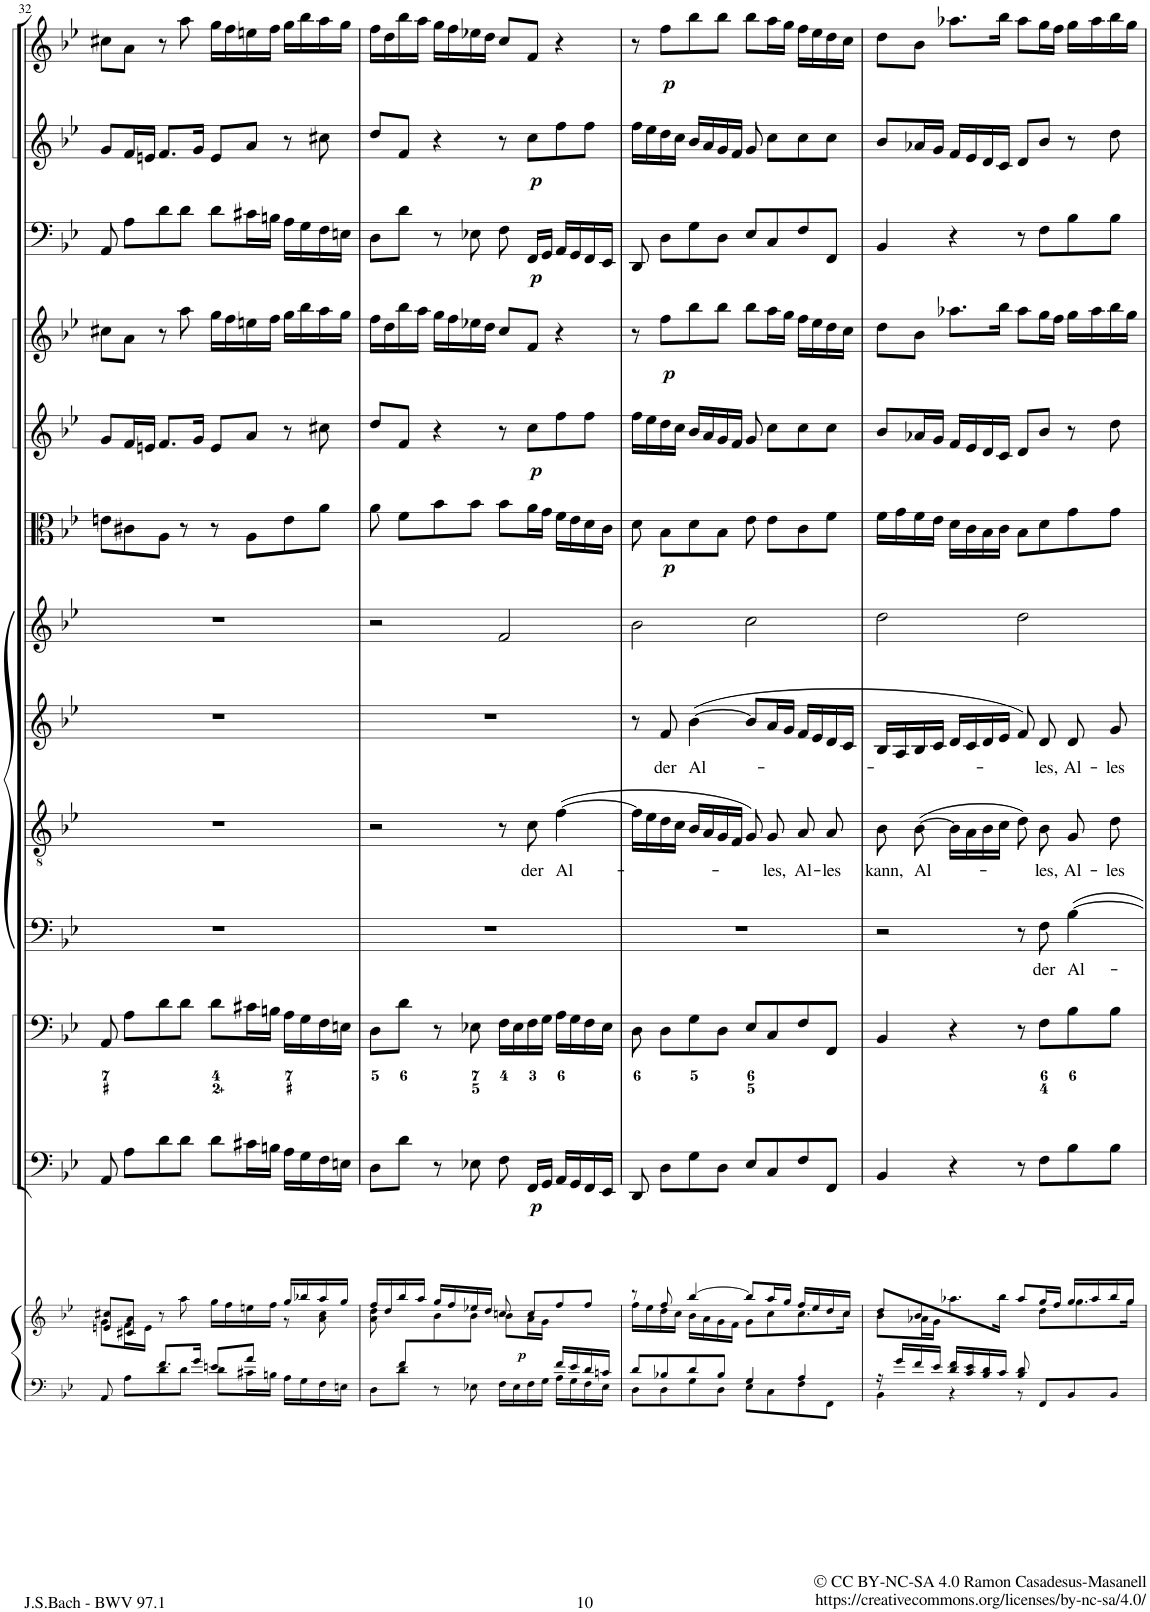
**kern	**kern	**kern	**kern	**kern	**text	**kern	**text	**kern	**text	**kern	**kern	**kern	**kern	**kern	**kern	**kern
*part13	*part13	*part12	*part11	*part10	*part10	*part9	*part9	*part8	*part8	*part7	*part6	*part5	*part4	*part3	*part2	*part1
*staff14	*staff13	*staff12	*staff11	*staff10	*staff10	*staff9	*staff9	*staff8	*staff8	*staff7	*staff6	*staff5	*staff4	*staff3	*staff2	*staff1
*I"Piano reduction	*	*I"Violoncello  e Violone	*I"Organo	*I"Basso	*	*I"Tenore	*	*I"Alto	*	*I"Soprano	*I"Viola	*I"Violino II	*I"Violino I	*I"Fagotti	*I"Oboe II	*I"Oboe I
*I'Pno	*	*	*	*	*	*	*	*	*	*	*	*	*	*	*I'Ob	*I'Ob
!!LO:PB:g=z
*clefF4	*clefG2	*clefF4	*clefF4	*clefF4	*	*clefGv2	*	*clefG2	*	*clefG2	*clefC3	*clefG2	*clefG2	*clefF4	*clefG2	*clefG2
*k[b-e-]	*k[b-e-]	*k[b-e-]	*k[b-e-]	*k[b-e-]	*	*k[b-e-]	*	*k[b-e-]	*	*k[b-e-]	*k[b-e-]	*k[b-e-]	*k[b-e-]	*k[b-e-]	*k[b-e-]	*k[b-e-]
*M4/4	*M4/4	*M4/4	*M4/4	*M4/4	*	*M4/4	*	*M4/4	*	*M4/4	*M4/4	*M4/4	*M4/4	*M4/4	*M4/4	*M4/4
*met(c)	*met(c)	*met(c)	*met(c)	*met(c)	*	*met(c)	*	*met(c)	*	*met(c)	*met(c)	*met(c)	*met(c)	*met(c)	*met(c)	*met(c)
=32	=32	=32	=32	=32	=32	=32	=32	=32	=32	=32	=32	=32	=32	=32	=32	=32
*^	*^	*	*	*	*	*	*	*	*	*	*	*	*	*	*	*
8AA/	8ryy	8en/ 8cc#X/L	8g\L	8AA/	8AA/	1r	.	1r	.	1r	.	1r	8en\L	8g/L	8cc#X\L	8AA/	8g/L	8cc#X\L
8ryy	8A\L	8c#X/ 8a/J	16f\L	8A\L	8A\L	.	.	.	.	.	.	.	8c#X\	16f/L	8a\J	8A\L	16f/L	8a\J
.	.	.	16e\JJ	.	.	.	.	.	.	.	.	.	.	16en/JJ	.	.	16en/JJ	.
8.f/L	8d\	8r	4ryy	8d\	8d\	.	.	.	.	.	.	.	8A\J	8.f/L	8r	8d\	8.f/L	8r
.	8d\J	8aa\	.	8d\J	8d\J	.	.	.	.	.	.	.	8r	.	8aa\	8d\J	.	8aa\
16g/Jk	.	.	.	.	.	.	.	.	.	.	.	.	.	16g/Jk	.	.	16g/Jk	.
8en/L	8d\L	16gg\LL	4ryy	8d\L	8d\L	.	.	.	.	.	.	.	8r	8e/L	16gg\LL	8d\L	8e/L	16gg\LL
.	.	16ff\	.	.	.	.	.	.	.	.	.	.	.	.	16ff\	.	.	16ff\
8a/J	16c#X\L	16een\	.	16c#X\L	16c#X\L	.	.	.	.	.	.	.	8A\L	8a/J	16een\	16c#X\L	8a/J	16een\
.	16Bn\JJ	16ff\JJ	.	16Bn\JJ	16Bn\JJ	.	.	.	.	.	.	.	.	.	16ff\JJ	16Bn\JJ	.	16ff\JJ
4ryy	16A\LL	16gg/LL	8r	16A\LL	16A\LL	.	.	.	.	.	.	.	8e\	8r	16gg\LL	16A\LL	8r	16gg\LL
.	16G\	16bb-X/	.	16G\	16G\	.	.	.	.	.	.	.	.	.	16bb-\	16G\	.	16bb-\
.	16F\	16aa/	8a\ 8cc#\	16F\	16F\	.	.	.	.	.	.	.	8a\J	8cc#X\	16aa\	16F\	8cc#X\	16aa\
.	16En\JJ	16gg/JJ	.	16En\JJ	16En\JJ	.	.	.	.	.	.	.	.	.	16gg\JJ	16En\JJ	.	16gg\JJ
=33	=33	=33	=33	=33	=33	=33	=33	=33	=33	=33	=33	=33	=33	=33	=33	=33	=33	=33
8ryy	8D\L	16ff/LL	8a\ 8dd\	8D\L	8D\L	1r	.	2r	.	1r	.	2r	8a\	8dd/L	16ff\LL	8D\L	8dd/L	16ff\LL
.	.	16dd/	.	.	.	.	.	.	.	.	.	.	.	.	16dd\	.	.	16dd\
8f/L	8d\J	16bb-/	8ryy	8d\J	8d\J	.	.	.	.	.	.	.	8f\L	8f/J	16bb-\	8d\J	8f/J	16bb-\
.	.	16aa/JJ	.	.	.	.	.	.	.	.	.	.	.	.	16aa\JJ	.	.	16aa\JJ
2ryy	8r	16gg/LL	8b-\	8r	8r	.	.	.	.	.	.	.	8b-\	4r	16gg\LL	8r	4r	16gg\LL
.	.	16ff/	.	.	.	.	.	.	.	.	.	.	.	.	16ff\	.	.	16ff\
.	8E-X\	16ee-X/	8b-\J	8E-X\	8E-X\	.	.	.	.	.	.	.	8b-\J	.	16ee-X\	8E-X\	.	16ee-X\
.	.	16dd/JJ	.	.	.	.	.	.	.	.	.	.	.	.	16dd\JJ	.	.	16dd\JJ
.	16F\LL	8ccn/	8b-\L	8F\	16F\LL	.	.	8r	.	.	.	2f/	8b-\L	8r	8cc/L	8F\	8r	8cc/L
.	16E-\	.	.	.	16E-\	.	.	.	.	.	.	.	.	.	.	.	.	.
!	!	!	!	!	!	!	!	!	!LO:LY:b	!	!	!	!	!	!	!	!	!
.	16F\	8cc/L	16a\L	16FF/LL	16F\	.	.	8c\	der	.	.	.	16a\L	8cc\L	8f/J	16FF/LL	8cc\L	8f/J
.	16G\JJ	.	16g\JJ	16GG/JJ	16G\JJ	.	.	.	.	.	.	.	16g\JJ	.	.	16GG/JJ	.	.
!	!	!	!	!	!	!	!	!	!LO:LY:b	!	!	!	!	!	!	!	!	!
16f/LL	16A\LL	8ff/	4ryy	16AA/LL	16A\LL	.	.	([4f\	Al-	.	.	.	16f\LL	8ff\	4r	16AA/LL	8ff\	4r
16e-/	16G\	.	.	16GG/	16G\	.	.	.	.	.	.	.	16e-\	.	.	16GG/	.	.
16d/	16F\	8ff/J	.	16FF/	16F\	.	.	.	.	.	.	.	16d\	8ff\J	.	16FF/	8ff\J	.
16cn/JJ	16E-\JJ	.	.	16EE-/JJ	16E-\JJ	.	.	.	.	.	.	.	16c\JJ	.	.	16EE-/JJ	.	.
=34	=34	=34	=34	=34	=34	=34	=34	=34	=34	=34	=34	=34	=34	=34	=34	=34	=34	=34
8d/L	8D\L	8r	16ff\LL	8DD/	8D\	1r	.	16f\LL]	.	8r	.	2b-\	8d\	16ff\LL	8r	8DD/	16ff\LL	8r
.	.	.	16ee-\	.	.	.	.	16e-\	.	.	.	.	.	16ee-\	.	.	16ee-\	.
!	!	!	!	!	!	!	!	!	!	!	!LO:LY:b	!	!	!	!	!	!	!
8B-X/	8D\	8ff/	16dd\	8D\L	8D\L	.	.	16d\	.	8f/	der	.	8B-\L	16dd\	8ff\L	8D\L	16dd\	8ff\L
.	.	.	16cc\JJ	.	.	.	.	16c\JJ	.	.	.	.	.	16cc\JJ	.	.	16cc\JJ	.
!	!	!	!	!	!	!	!	!	!	!	!LO:LY:b	!	!	!	!	!	!	!
8d/	8G\	[4bb-/	16b-\LL	8G\	8G\	.	.	16B-/LL	.	([4b-\	Al-	.	8d\	16b-/LL	8bb-\	8G\	16b-/LL	8bb-\
.	.	.	16a\	.	.	.	.	16A/	.	.	.	.	.	16a/	.	.	16a/	.
8B-/J	8D\J	.	16g\	8D\J	8D\J	.	.	16G/	.	.	.	.	8B-\J	16g/	8bb-\J	8D\J	16g/	8bb-\J
.	.	.	16f\JJ	.	.	.	.	16F/JJ	.	.	.	.	.	16f/JJ	.	.	16f/JJ	.
4G/	8E-\L	8bb-/L]	8g\L	8E-/L	8E-/L	.	.	8G/)	.	8b-/L]	.	2cc\	8e-\	8g/	8bb-\L	8E-/L	8g/	8bb-\L
!	!	!	!	!	!	!	!	!	!LO:LY:b	!	!	!	!	!	!	!	!	!
.	8C\	16aa/L	8cc\	8C/	8C/	.	.	8G/	-les,	16a/L	.	.	8e-\L	8cc\L	16aa\L	8C/	8cc\L	16aa\L
.	.	16gg/JJ	.	.	.	.	.	.	.	16g/JJ	.	.	.	.	16gg\JJ	.	.	16gg\JJ
!	!	!	!	!	!	!	!	!	!LO:LY:b	!	!	!	!	!	!	!	!	!
4A/	8F\	16ff/LL	8.cc\	8F/	8F/	.	.	8A/	Al-	16f/LL	.	.	8c\	8cc\	16ff\LL	8F/	8cc\	16ff\LL
.	.	16ee-/	.	.	.	.	.	.	.	16e-/	.	.	.	.	16ee-\	.	.	16ee-\
!	!	!	!	!	!	!	!	!	!LO:LY:b	!	!	!	!	!	!	!	!	!
.	8FF\J	16dd/	.	8FF/J	8FF/J	.	.	8A/	-les	16d/	.	.	8f\J	8cc\J	16dd\	8FF/J	8cc\J	16dd\
.	.	16cc/JJ	16cc\Jk	.	.	.	.	.	.	16c/JJ	.	.	.	.	16cc\JJ	.	.	16cc\JJ
=35	=35	=35	=35	=35	=35	=35	=35	=35	=35	=35	=35	=35	=35	=35	=35	=35	=35	=35
!	!	!	!	!	!	!	!	!	!LO:LY:b	!	!	!	!	!	!	!	!	!
16r	4BB-\	8dd/L	8b-\L	4BB-/	4BB-/	2r	.	8B-\	kann,	16B-/LL	.	2dd\	16f\LL	8b-/L	8dd\L	4BB-/	8b-/L	8dd\L
16g/LL	.	.	.	.	.	.	.	.	.	16A/	.	.	16g\	.	.	.	.	.
!	!	!	!	!	!	!	!	!	!LO:LY:b	!	!	!	!	!	!	!	!	!
16f/	.	8b-/	16a-X\L	.	.	.	.	([8B-\	Al-	16B-/	.	.	16f\	16a-X/L	8b-\J	.	16a-X/L	8b-\J
16e-/JJ	.	.	16g\JJ	.	.	.	.	.	.	16c/JJ	.	.	16e-\JJ	16g/JJ	.	.	16g/JJ	.
16d/ 16f/LL	4r	8.aa-X\	4ryy	4r	4r	.	.	16B-\LL]	.	16d/LL	.	.	16d\LL	16f/LL	8.aa-X\L	4r	16f/LL	8.aa-X\L
16c/ 16e-/	.	.	.	.	.	.	.	16A\	.	16c/	.	.	16c\	16e-/	.	.	16e-/	.
16B-/ 16d/	.	.	.	.	.	.	.	16B-\	.	16d/	.	.	16B-\	16d/	.	.	16d/	.
16c/JJ	.	16bb-\Jk	.	.	.	.	.	16c\JJ	.	16e-/JJ	.	.	16c\JJ	16c/JJ	16bb-\Jk	.	16c/JJ	16bb-\Jk
8B-/ 8d/	8r	8aa-/L	8ryy	8r	8r	8r	.	8d\)	.	8f/)	.	2dd\	8B-\L	8d/L	8aa-\L	8r	8d/L	8aa-\L
!	!	!	!	!	!	!	!LO:LY:b	!	!LO:LY:b	!	!LO:LY:b	!	!	!	!	!	!	!
8FF/L	8ryy	16gg/L	8dd\L	8F\L	8F\L	8F\	der	8B-\	-les,	8d/	-les,	.	8d\	8b-/J	16gg\L	8F\L	8b-/J	16gg\L
.	.	16ff/JJ	.	.	.	.	.	.	.	.	.	.	.	.	16ff\JJ	.	.	16ff\JJ
!	!	!	!	!	!	!	!LO:LY:b	!	!LO:LY:b	!	!LO:LY:b	!	!	!	!	!	!	!
8BB-/	4ryy	16gg/LL	8.gg\	8B-\	8B-\	[4B-\	Al-	8G/	Al-	8d/	Al-	.	8g\	8r	16gg\LL	8B-\	8r	16gg\LL
.	.	16aa-/	.	.	.	.	.	.	.	.	.	.	.	.	16aa-\	.	.	16aa-\
!	!	!	!	!	!	!	!	!	!LO:LY:b	!	!LO:LY:b	!	!	!	!	!	!	!
8BB-/J	.	16bb-/	.	8B-\J	8B-\J	.	.	8d\	-les	8g/	-les	.	8g\J	8dd\	16bb-\	8B-\J	8dd\	16bb-\
.	.	16gg/JJ	16gg\Jk	.	.	.	.	.	.	.	.	.	.	.	16gg\JJ	.	.	16gg\JJ
*v	*v	*	*	*	*	*	*	*	*	*	*	*	*	*	*	*	*	*
*	*v	*v	*	*	*	*	*	*	*	*	*	*	*	*	*	*	*
=	=	=	=	=	=	=	=	=	=	=	=	=	=	=	=	=
*-	*-	*-	*-	*-	*-	*-	*-	*-	*-	*-	*-	*-	*-	*-	*-	*-
